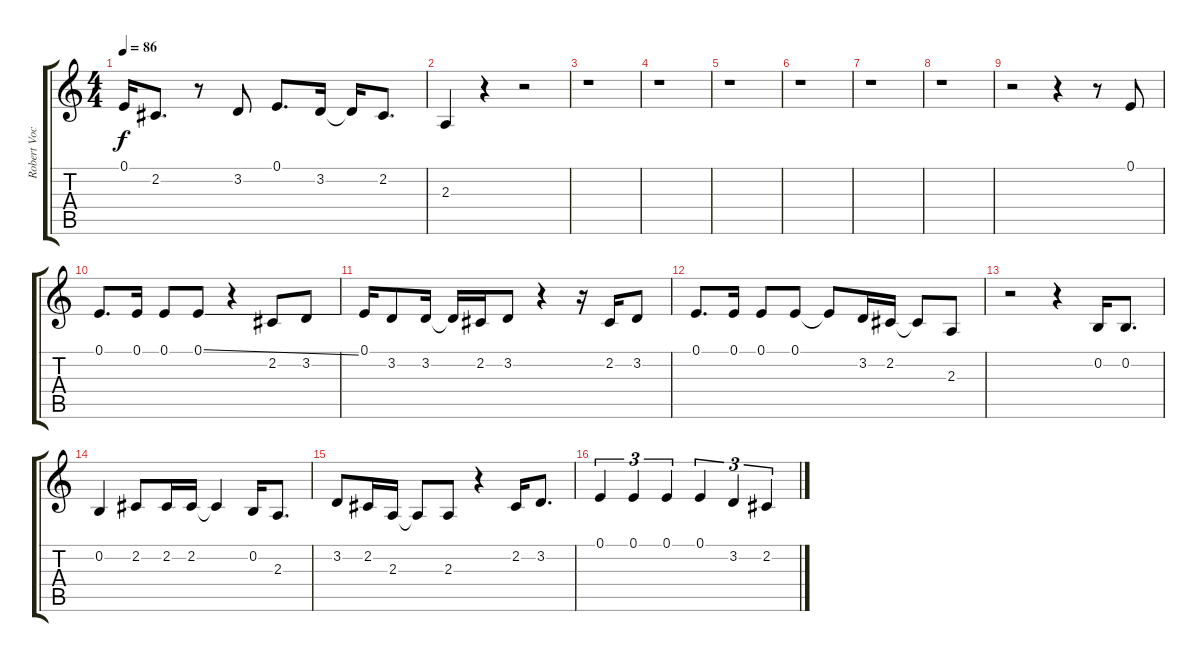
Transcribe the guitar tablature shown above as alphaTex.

\track ("Robert Vocal" "Robert Voc") {instrument flute}
\staff {score tabs}
\tuning (E4 B3 G3 D3 A2 E2) {hide}
\ts (4 4)
\tempo 86
\clef g2
\ks c
0.1{t}.16{dy f} 2.2.8{d} r.8 3.2.8 0.1.8{d} 3.2.16 3.2{t}.16 2.2.8{d} |
2.3.4 r.4 r.2 |
r.1 |
r.1 |
r.1 |
r.1 |
r.1 |
r.1 |
r.2 r.4 r.8 0.1.8 |
0.1.8{d} 0.1.16 0.1.8 0.1{ss}.8 r.4 2.2.8 3.2.8 |
0.1.16 3.2.8 3.2.16 3.2{t}.16 2.2.16 3.2.8 r.4 r.16 2.2.16 3.2.8 |
0.1.8{d} 0.1.16 0.1.8 0.1.8 0.1{t}.8 3.2.16 2.2.16 2.2{t}.8 2.3.8 |
r.2 r.4 0.2.16 0.2.8{d} |
0.2.4 2.2.8 2.2.16 2.2.16 2.2{t}.4 0.2.16 2.3.8{d} |
3.2.8 2.2.16 2.3.16 2.3{t}.8 2.3.8 r.4 2.2.16 3.2.8{d} |
0.1.4{tu (3 2)} 0.1.4{tu (3 2)} 0.1.4{tu (3 2)} 0.1.4{tu (3 2)} 3.2.4{tu (3 2)} 2.2.4{tu (3 2)}
